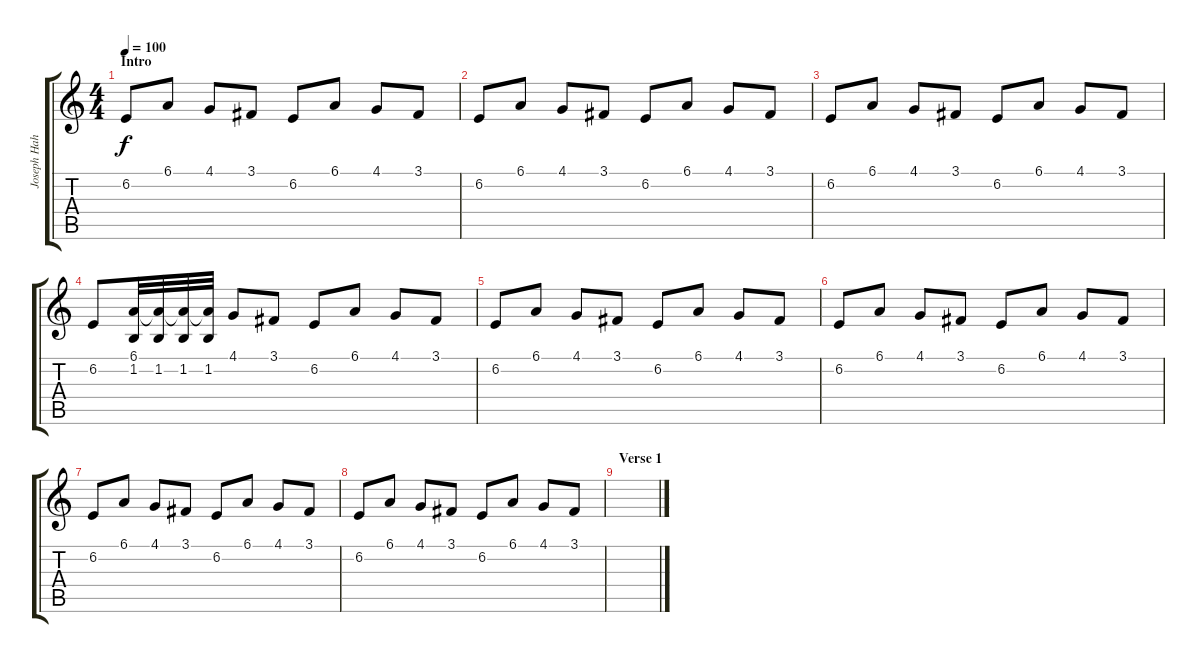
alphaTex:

\track ("Joseph Hahn (Sampler)" "Joseph Hah") {instrument fx5brightness}
\staff {score tabs}
\tuning (Eb4 Bb3 Gb3 Db3 Ab2 Db2) {hide}
\ts (4 4)
\section ("" "Intro")
\tempo 100
\clef g2
\ks c
6.2.8{dy f instrument fx5brightness} 6.1.8 4.1.8 3.1.8 6.2.8 6.1.8 4.1.8 3.1.8 |
6.2.8 6.1.8 4.1.8 3.1.8 6.2.8 6.1.8 4.1.8 3.1.8 |
6.2.8 6.1.8 4.1.8 3.1.8 6.2.8 6.1.8 4.1.8 3.1.8 |
6.2.8 (6.1 1.2).32 (6.1{t} 1.2).32 (6.1{t} 1.2).32 (6.1{t} 1.2).32 4.1.8 3.1.8 6.2.8 6.1.8 4.1.8 3.1.8 |
6.2.8 6.1.8 4.1.8 3.1.8 6.2.8 6.1.8 4.1.8 3.1.8 |
6.2.8 6.1.8 4.1.8 3.1.8 6.2.8 6.1.8 4.1.8 3.1.8 |
6.2.8 6.1.8 4.1.8 3.1.8 6.2.8 6.1.8 4.1.8 3.1.8 |
6.2.8 6.1.8 4.1.8 3.1.8 6.2.8 6.1.8 4.1.8 3.1.8 |
\section ("" "Verse 1")
